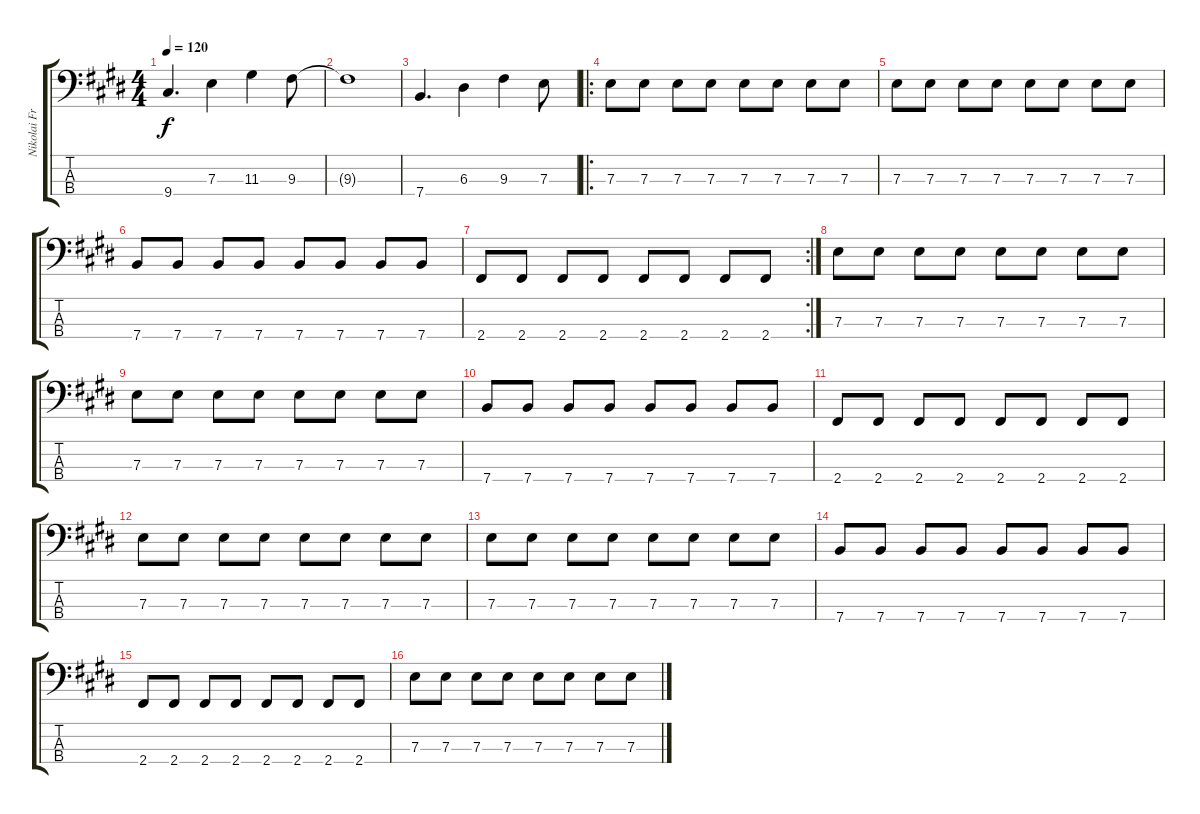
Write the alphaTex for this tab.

\track ("Nikolai Fraiture" "Nikolai Fr") {instrument electricbassfinger}
\staff {score tabs}
\tuning (G2 D2 A1 E1) {hide}
\ts (4 4)
\tempo 120
\clef f4
\ks e
9.4.4{d dy f} 7.3.4 11.3.4 9.3.8 |
9.3{t}.1 |
7.4.4{d} 6.3.4 9.3.4 7.3.8 |
\ro
7.3.8 7.3.8 7.3.8 7.3.8 7.3.8 7.3.8 7.3.8 7.3.8 |
7.3.8 7.3.8 7.3.8 7.3.8 7.3.8 7.3.8 7.3.8 7.3.8 |
7.4.8 7.4.8 7.4.8 7.4.8 7.4.8 7.4.8 7.4.8 7.4.8 |
\rc 2
2.4.8 2.4.8 2.4.8 2.4.8 2.4.8 2.4.8 2.4.8 2.4.8 |
7.3.8 7.3.8 7.3.8 7.3.8 7.3.8 7.3.8 7.3.8 7.3.8 |
7.3.8 7.3.8 7.3.8 7.3.8 7.3.8 7.3.8 7.3.8 7.3.8 |
7.4.8 7.4.8 7.4.8 7.4.8 7.4.8 7.4.8 7.4.8 7.4.8 |
2.4.8 2.4.8 2.4.8 2.4.8 2.4.8 2.4.8 2.4.8 2.4.8 |
7.3.8 7.3.8 7.3.8 7.3.8 7.3.8 7.3.8 7.3.8 7.3.8 |
7.3.8 7.3.8 7.3.8 7.3.8 7.3.8 7.3.8 7.3.8 7.3.8 |
7.4.8 7.4.8 7.4.8 7.4.8 7.4.8 7.4.8 7.4.8 7.4.8 |
2.4.8 2.4.8 2.4.8 2.4.8 2.4.8 2.4.8 2.4.8 2.4.8 |
7.3.8 7.3.8 7.3.8 7.3.8 7.3.8 7.3.8 7.3.8 7.3.8
